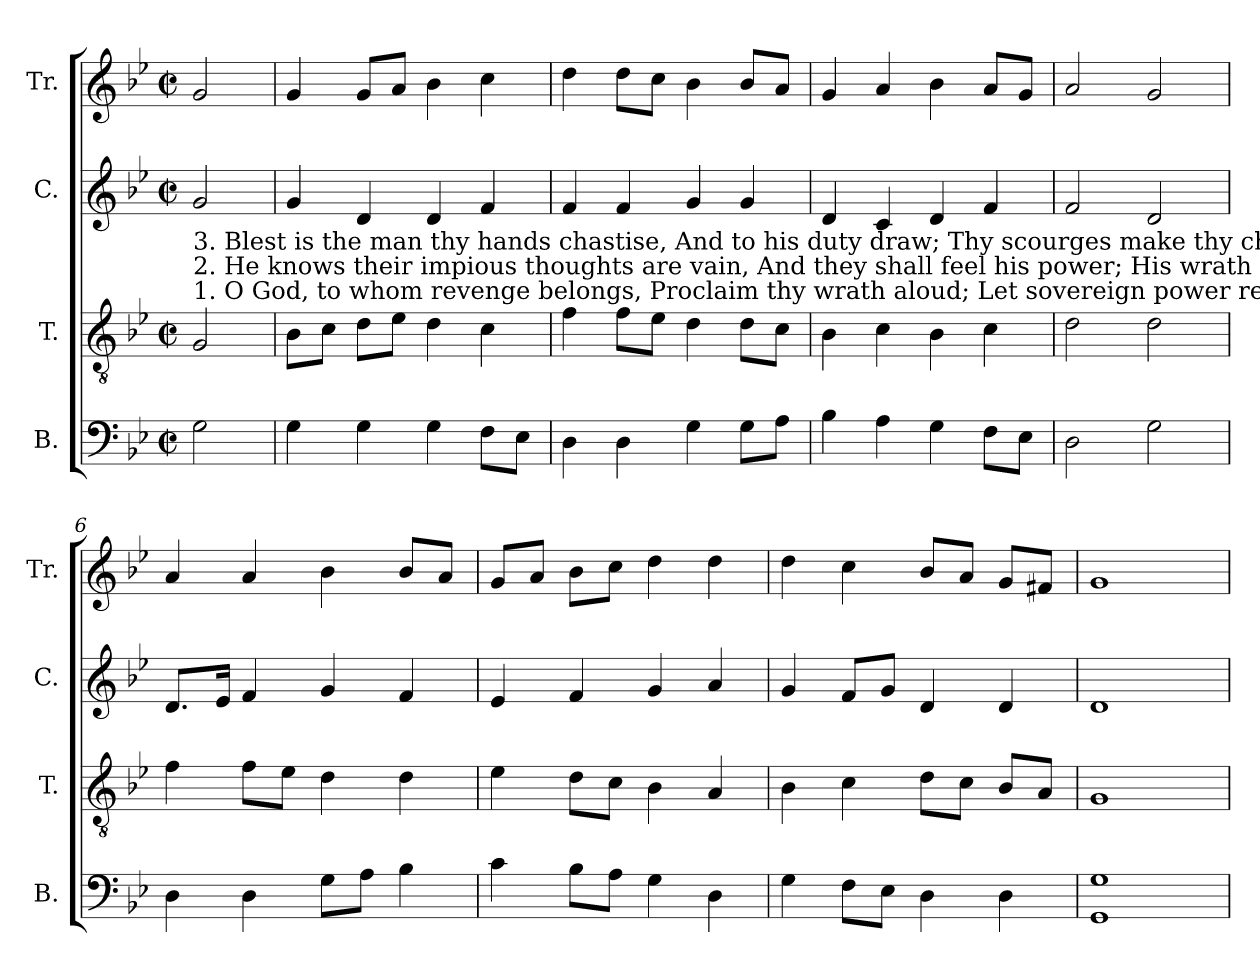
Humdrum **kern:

**kern	**kern	**kern	**kern
*part4	*part3	*part2	*part1
*staff4	*staff3	*staff2	*staff1
*I"B.	*I"T.	*I"C.	*I"Tr.
*I'B.	*I'T.	*I'C.	*I'Tr.
*clefF4	*clefGv2	*clefG2	*clefG2
*k[b-e-]	*k[b-e-]	*k[b-e-]	*k[b-e-]
*M2/2	*M2/2	*M2/2	*M2/2
*met(c|)	*met(c|)	*met(c|)	*met(c|)
*MM90	*MM90	*MM90	*MM90
=1	=1	=1	=1
!	!LO:TX:a:t=1.     O  God, to  whom revenge   belongs,  Proclaim  thy  wrath  aloud; Let  sovereign   power  redress  our  wrongs,  Let  justice  smite  the        proud.	!	!
!	!LO:TX:a:t=2. He knows their impious thoughts are vain, And they shall feel his power;  His wrath shall  pierce their souls with  pain In some  surprising      hour.	!	!
!	!LO:TX:a:t=3.     Blest is the  man thy  hands  chastise,   And     to   his   duty  draw;  Thy  scourges   make    thy     children  wise  When they  forget   thy        law.	!	!
2G\	2G/	2g/	2g/
=2	=2	=2	=2
4G\	8B-\L	4g/	4g/
.	8c\J	.	.
4G\	8d\L	4d/	8g/L
.	8e-\J	.	8a/J
4G\	4d\	4d/	4b-\
8F\L	4c\	4f/	4cc\
8E-\J	.	.	.
=3	=3	=3	=3
4D\	4f\	4f/	4dd\
4D\	8f\L	4f/	8dd\L
.	8e-\J	.	8cc\J
4G\	4d\	4g/	4b-\
8G\L	8d\L	4g/	8b-/L
8A\J	8c\J	.	8a/J
=4	=4	=4	=4
4B-\	4B-\	4d/	4g/
4A\	4c\	4c/	4a/
4G\	4B-\	4d/	4b-\
8F\L	4c\	4f/	8a/L
8E-\J	.	.	8g/J
=5	=5	=5	=5
2D\	2d\	2f/	2a/
2G\	2d\	2d/	2g/
=6	=6	=6	=6
4D\	4f\	8.d/L	4a/
.	.	16e-/Jk	.
4D\	8f\L	4f/	4a/
.	8e-\J	.	.
8G\L	4d\	4g/	4b-\
8A\J	.	.	.
4B-\	4d\	4f/	8b-/L
.	.	.	8a/J
=7	=7	=7	=7
4c\	4e-\	4e-/	8g/L
.	.	.	8a/J
8B-\L	8d\L	4f/	8b-\L
8A\J	8c\J	.	8cc\J
4G\	4B-\	4g/	4dd\
4D\	4A/	4a/	4dd\
=8	=8	=8	=8
4G\	4B-\	4g/	4dd\
8F\L	4c\	8f/L	4cc\
8E-\J	.	8g/J	.
4D\	8d\L	4d/	8b-/L
.	8c\J	.	8a/J
4D\	8B-/L	4d/	8g/L
.	8A/J	.	8f#X/J
=9	=9	=9	=9
1GG 1G	1G	1d	1g
=	=	=	=
*-	*-	*-	*-
